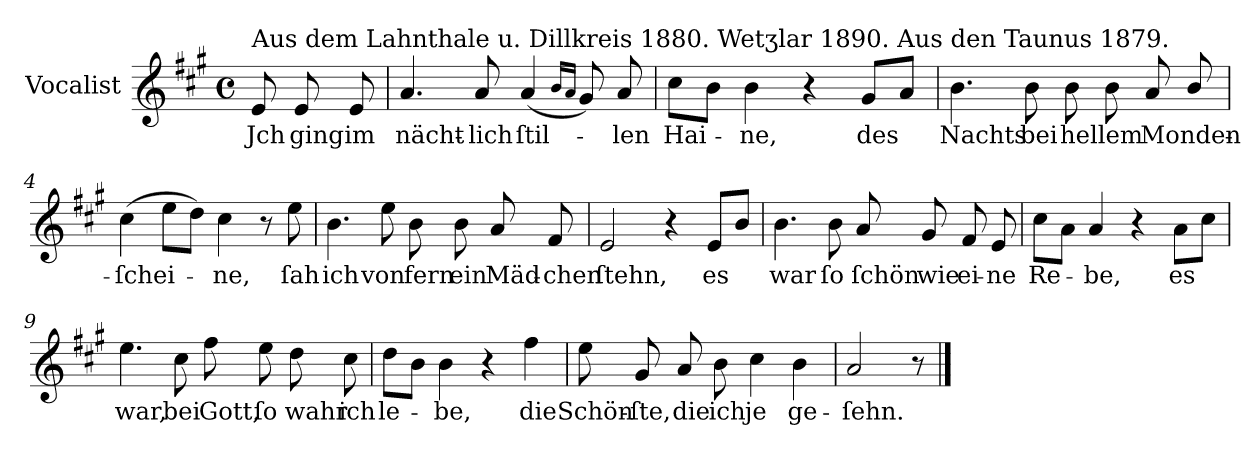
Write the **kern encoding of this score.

**kern	**text
*part1	*part1
*staff1	*staff1
*I"Vocalist	*
*k[f#c#g#]	*
*A:	*
*M4/4	*
*met(c)	*
=	=
!LO:TX:a:t=Aus dem Lahnthale u. Dillkreis 1880. Wetʒlar 1890. Aus den Taunus 1879.	!
8e	Jch
8e	ging
8e	im
=1	=1
4.a	nächt-
8a	-lich
(4a	ſtil-
16qqbLL	.
16qqaJJ	.
8g#)	.
8a	-len
=2	=2
8cc#L	Hai-
8bJ	.
4b	-ne,
4r	.
8g#L	des
8aJ	.
=3	=3
4.b	Nachts
8b	bei
8b	hellem
8b	.
8a	Monden-
8b/	.
=4	=4
(4cc#	-ſchei-
8eeL	.
8ddJ)	.
4cc#	-ne,
8r	.
8ee	ſah
=5	=5
4.b	ich
8ee	von
8b	fern
8b	ein
8a	Mäd-
8f#	-chen
=6	=6
2e	ſtehn,
4r	.
8eL	es
8bJ	.
=7	=7
4.b	war
8b	ſo
8a	ſchön
8g#	wie
8f#	ei-
8e	-ne
=8	=8
8cc#L	Re-
8aJ	.
4a	-be,
4r	.
8aL	es
8cc#J	.
=9	=9
4.ee	war,
8cc#	bei
8ff#	Gott,
8ee	ſo
8dd	wahr
8cc#	ich
=10	=10
8ddL	le-
8bJ	.
4b	-be,
4r	.
4ff#	die
=11	=11
8ee	Schön-
8g#	-ſte,
8a	die
8b	ich
4cc#	je
4b	ge-
=12	=12
2a	-ſehn.
8r	.
==	==
*-	*-
